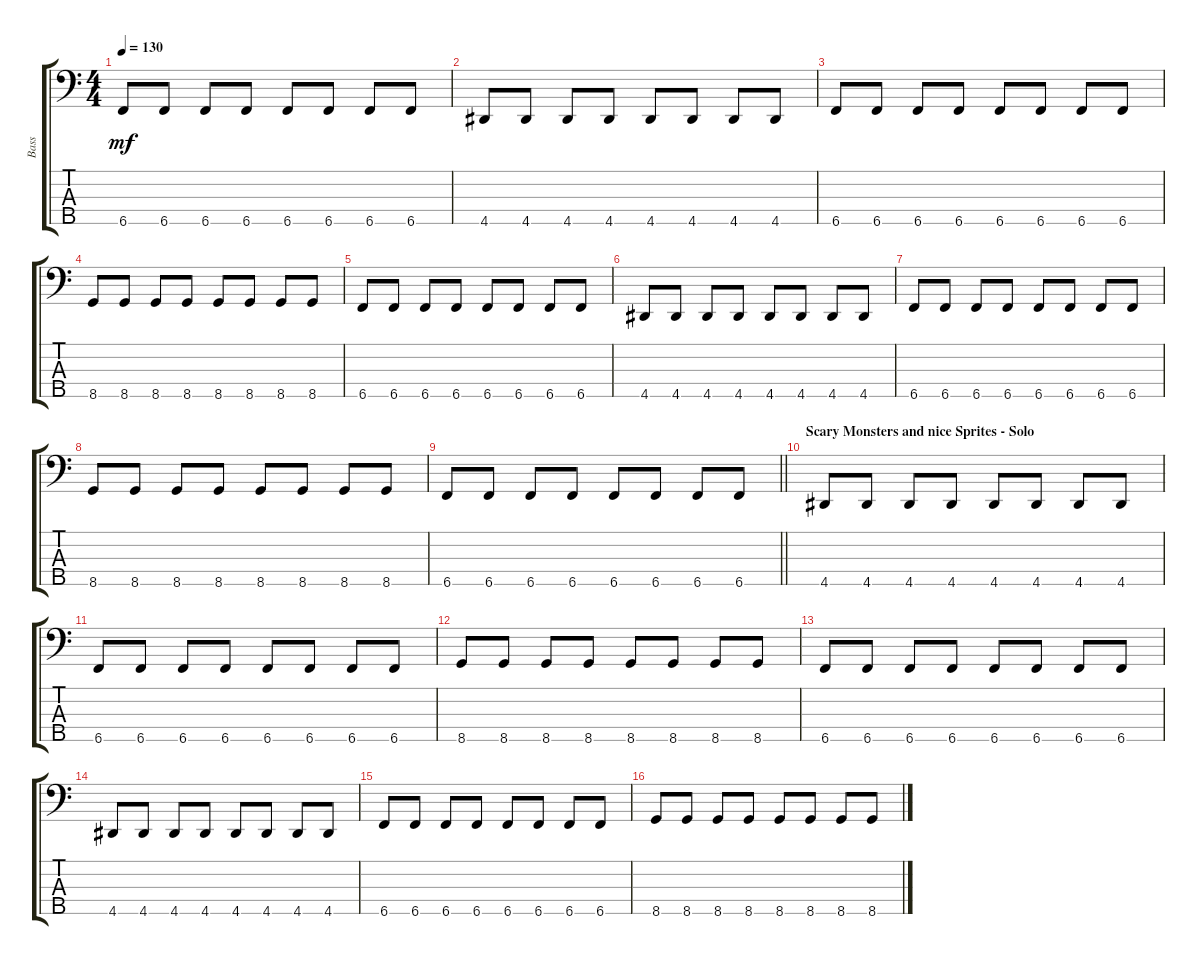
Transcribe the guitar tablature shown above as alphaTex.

\track ("Bass" "Bass") {instrument electricbassfinger}
\staff {score tabs}
\tuning (G2 D2 A1 E1 B0) {hide}
\ts (4 4)
\tempo 130
\clef f4
\ks c
6.5.8{dy mf} 6.5.8 6.5.8 6.5.8 6.5.8 6.5.8 6.5.8 6.5.8 |
4.5.8 4.5.8 4.5.8 4.5.8 4.5.8 4.5.8 4.5.8 4.5.8 |
6.5.8 6.5.8 6.5.8 6.5.8 6.5.8 6.5.8 6.5.8 6.5.8 |
8.5.8 8.5.8 8.5.8 8.5.8 8.5.8 8.5.8 8.5.8 8.5.8 |
6.5.8 6.5.8 6.5.8 6.5.8 6.5.8 6.5.8 6.5.8 6.5.8 |
4.5.8 4.5.8 4.5.8 4.5.8 4.5.8 4.5.8 4.5.8 4.5.8 |
6.5.8 6.5.8 6.5.8 6.5.8 6.5.8 6.5.8 6.5.8 6.5.8 |
8.5.8 8.5.8 8.5.8 8.5.8 8.5.8 8.5.8 8.5.8 8.5.8 |
\barLineRight lightlight
6.5.8 6.5.8 6.5.8 6.5.8 6.5.8 6.5.8 6.5.8 6.5.8 |
\section ("" "Scary Monsters and nice Sprites - Solo")
4.5.8 4.5.8 4.5.8 4.5.8 4.5.8 4.5.8 4.5.8 4.5.8 |
6.5.8 6.5.8 6.5.8 6.5.8 6.5.8 6.5.8 6.5.8 6.5.8 |
8.5.8 8.5.8 8.5.8 8.5.8 8.5.8 8.5.8 8.5.8 8.5.8 |
6.5.8 6.5.8 6.5.8 6.5.8 6.5.8 6.5.8 6.5.8 6.5.8 |
4.5.8 4.5.8 4.5.8 4.5.8 4.5.8 4.5.8 4.5.8 4.5.8 |
6.5.8 6.5.8 6.5.8 6.5.8 6.5.8 6.5.8 6.5.8 6.5.8 |
8.5.8 8.5.8 8.5.8 8.5.8 8.5.8 8.5.8 8.5.8 8.5.8
